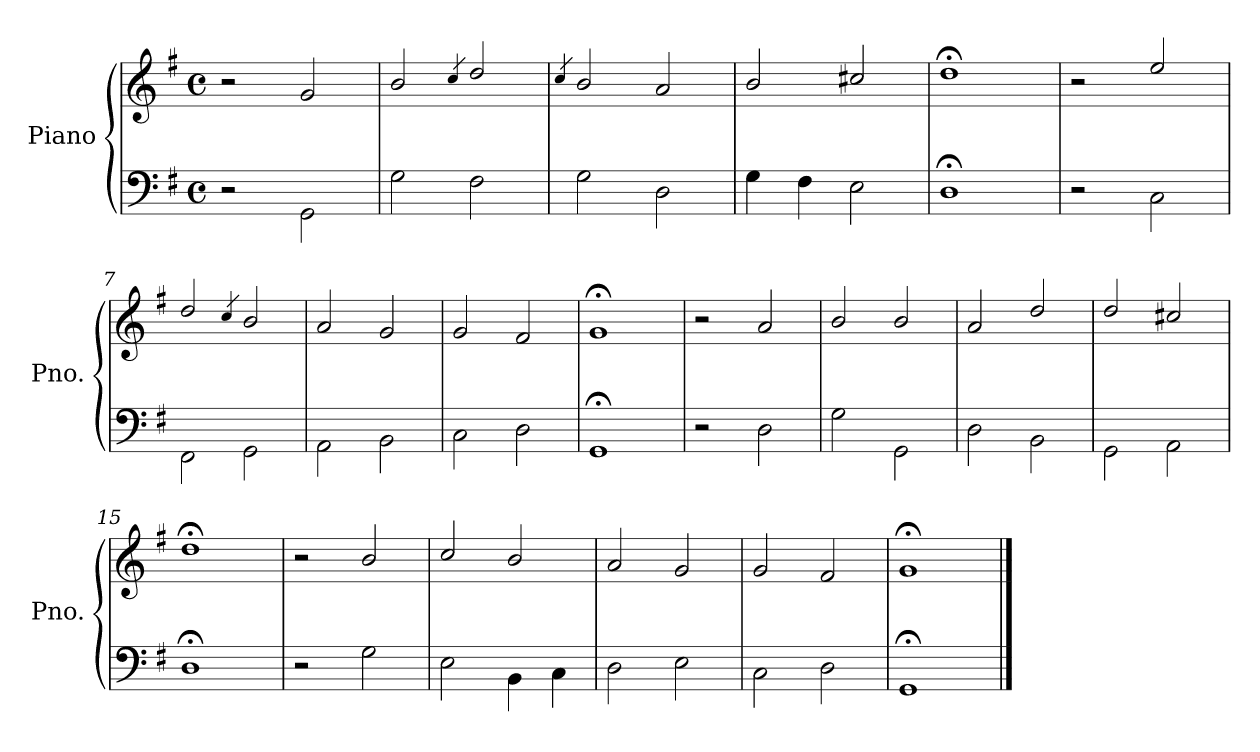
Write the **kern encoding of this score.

**kern	**kern
*part1	*part1
*staff2	*staff1
*I"Piano	*
*I'Pno.	*
*clefF4	*clefG2
*k[f#]	*k[f#]
*G:	*G:
*M4/4	*M4/4
*met(c)	*met(c)
=1	=1
2r	2r
2GG\	2g/
=2	=2
2G\	2b/
.	4qcc/
2F#\	2dd/
=3	=3
.	4qcc/
2G\	2b/
2D\	2a/
=4	=4
4G\	2b/
4F#\	.
2E\	2cc#X/
=5	=5
1D;	1dd;<
=6	=6
2r	2r
2C\	2ee/
=7	=7
2FF#\	2dd/
.	4qcc/
2GG\	2b/
=8	=8
2AA\	2a/
2BB\	2g/
=9	=9
2C\	2g/
2D\	2f#/
=10	=10
1GG;	1g;<
!!LO:LB:g=z
=11	=11
2r	2r
2D\	2a/
=12	=12
2G\	2b/
2GG\	2b/
=13	=13
2D\	2a/
2BB\	2dd/
=14	=14
2GG\	2dd/
2AA\	2cc#X/
=15	=15
1D;	1dd;<
=16	=16
2r	2r
2G\	2b/
=17	=17
2E\	2cc/
4BB\	2b/
4C\	.
=18	=18
2D\	2a/
2E\	2g/
=19	=19
2C\	2g/
2D\	2f#/
=20	=20
1GG;	1g;<
==	==
*-	*-
